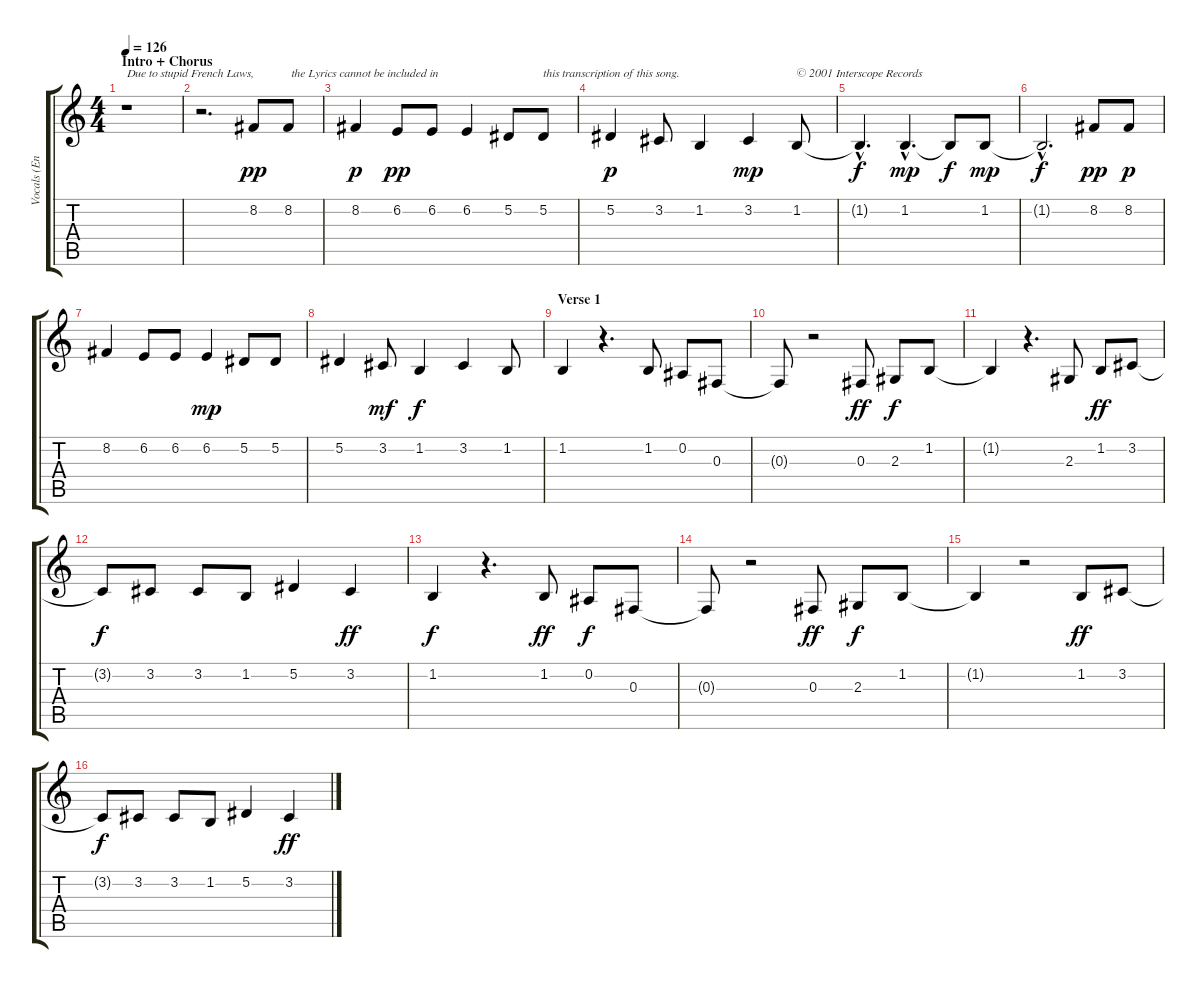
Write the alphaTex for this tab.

\track ("Vocals (English)" "Vocals (En") {instrument pad1newage}
\staff {score tabs}
\tuning (Eb4 Bb3 Gb3 Db3 Ab2 Eb2) {hide}
\ts (4 4)
\section ("" "Intro + Chorus")
\tempo 126
\clef g2
\ks c
r.1{txt "Due to stupid French Laws, " dy pp instrument pad1newage} |
r.2{d} 8.2.8 8.2.8{txt " the Lyrics cannot be included in"} |
8.2.4{dy p} 6.2.8{dy pp} 6.2.8 6.2.4 5.2.8 5.2.8{txt "this transcription of this song."} |
5.2.4{dy p} 3.2.8 1.2.4 3.2.4{dy mp} 1.2.8{txt "© 2001 Interscope Records "} |
1.2{hac t}.4{d dy f} 1.2{hac}.4{d dy mp} 1.2{t}.8{dy f} 1.2.8{dy mp} |
1.2{hac t}.2{d dy f} 8.2.8{dy pp} 8.2.8{dy p} |
8.2.4 6.2.8 6.2.8 6.2.4{dy mp} 5.2.8 5.2.8 |
5.2.4 3.2.8{dy mf} 1.2.4{dy f} 3.2.4 1.2.8 |
\section ("" "Verse 1")
1.2.4 r.4{d} 1.2.8 0.2.8 0.3.8 |
0.3{t}.8 r.2 0.3.8{dy ff} 2.3.8{dy f} 1.2.8 |
1.2{t}.4 r.4{d} 2.3.8 1.2.8{dy ff} 3.2.8 |
3.2{t}.8{dy f} 3.2.8 3.2.8 1.2.8 5.2.4 3.2.4{dy ff} |
1.2.4{dy f} r.4{d} 1.2.8{dy ff} 0.2.8{dy f} 0.3.8 |
0.3{t}.8 r.2 0.3.8{dy ff} 2.3.8{dy f} 1.2.8 |
1.2{t}.4 r.2 1.2.8{dy ff} 3.2.8 |
3.2{t}.8{dy f} 3.2.8 3.2.8 1.2.8 5.2.4 3.2.4{dy ff}
